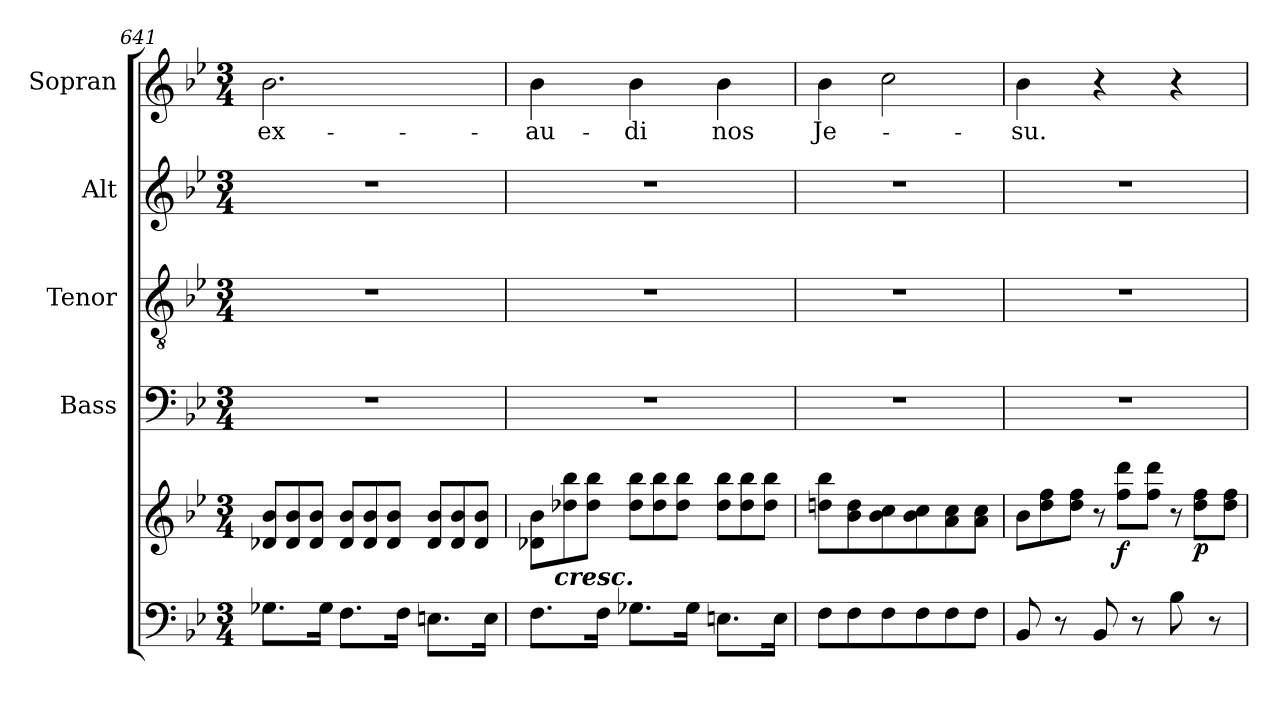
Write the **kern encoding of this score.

**kern	**kern	**dynam	**kern	**kern	**kern	**kern	**text
*part5	*part5	*part5	*part4	*part3	*part2	*part1	*part1
*staff6	*staff5	*staff5/6	*staff4	*staff3	*staff2	*staff1	*staff1
*	*	*	*I"Bass	*I"Tenor	*I"Alt	*I"Sopran	*
*	*	*	*I'B.	*I'T.	*I'A.	*I'S.	*
*clefF4	*clefG2	*	*clefF4	*clefGv2	*clefG2	*clefG2	*
*k[b-e-]	*k[b-e-]	*	*k[b-e-]	*k[b-e-]	*k[b-e-]	*k[b-e-]	*
*B-:	*B-:	*	*B-:	*B-:	*B-:	*B-:	*
*M3/4	*M3/4	*	*M3/4	*M3/4	*M3/4	*M3/4	*
*	*Xtuplet	*	*	*	*	*	*
=641	=641	=641	=641	=641	=641	=641	=641
!	!	!	!	!	!	!	!LO:LY:b
8.G-X\L	12d-X/ 12b-/L	.	2.r	2.r	2.r	2.b-\	ex-
.	12d-/ 12b-/	.	.	.	.	.	.
.	12d-/ 12b-/J	.	.	.	.	.	.
16G-\Jk	.	.	.	.	.	.	.
8.F\L	12d-/ 12b-/L	.	.	.	.	.	.
.	12d-/ 12b-/	.	.	.	.	.	.
.	12d-/ 12b-/J	.	.	.	.	.	.
16F\Jk	.	.	.	.	.	.	.
8.En\L	12d-/ 12b-/L	.	.	.	.	.	.
.	12d-/ 12b-/	.	.	.	.	.	.
.	12d-/ 12b-/J	.	.	.	.	.	.
16E\Jk	.	.	.	.	.	.	.
=642	=642	=642	=642	=642	=642	=642	=642
!	!	!	!	!	!	!	!LO:LY:b
8.F\L	12d-X\ 12b-\L	.	2.r	2.r	2.r	4b-\	-au-
!	!LO:TX:b:Bi:t=cresc.	!	!	!	!	!	!
.	12dd-X\ 12bb-\	.	.	.	.	.	.
.	12dd-\ 12bb-\J	.	.	.	.	.	.
16F\Jk	.	.	.	.	.	.	.
!	!	!	!	!	!	!	!LO:LY:b
8.G-X\L	12dd-\ 12bb-\L	.	.	.	.	4b-\	-di
.	12dd-\ 12bb-\	.	.	.	.	.	.
.	12dd-\ 12bb-\J	.	.	.	.	.	.
16G-\Jk	.	.	.	.	.	.	.
!	!	!	!	!	!	!	!LO:LY:b
8.En\L	12dd-\ 12bb-\L	.	.	.	.	4b-\	nos
.	12dd-\ 12bb-\	.	.	.	.	.	.
.	12dd-\ 12bb-\J	.	.	.	.	.	.
16E\Jk	.	.	.	.	.	.	.
!!LO:PB:g=z
=643	=643	=643	=643	=643	=643	=643	=643
!	!	!	!	!	!	!	!LO:LY:b
8F\L	8ddn\ 8bb-\L	.	2.r	2.r	2.r	4b-\	Je-
8F\	8b-\ 8dd\	.	.	.	.	.	.
8F\	8b-\ 8cc\	.	.	.	.	2cc\	.
8F\	8b-\ 8cc\	.	.	.	.	.	.
8F\	8a\ 8cc\	.	.	.	.	.	.
8F\J	8a\ 8cc\J	.	.	.	.	.	.
=644	=644	=644	=644	=644	=644	=644	=644
!	!	!	!	!	!	!	!LO:LY:b
8BB-/	12b-\L	.	2.r	2.r	2.r	4b-\	-su.
.	12dd\ 12ff\	.	.	.	.	.	.
8r	.	.	.	.	.	.	.
.	12dd\ 12ff\J	.	.	.	.	.	.
8BB-/	12r	.	.	.	.	4r	.
!	!	!LO:DY:b	!	!	!	!	!
.	12ff\ 12ddd\L	f	.	.	.	.	.
8r	.	.	.	.	.	.	.
.	12ff\ 12ddd\J	.	.	.	.	.	.
8B-\	12r	.	.	.	.	4r	.
!	!	!LO:DY:b	!	!	!	!	!
.	12dd\ 12ff\L	p	.	.	.	.	.
8r	.	.	.	.	.	.	.
.	12dd\ 12ff\J	.	.	.	.	.	.
=	=	=	=	=	=	=	=
*-	*-	*-	*-	*-	*-	*-	*-
